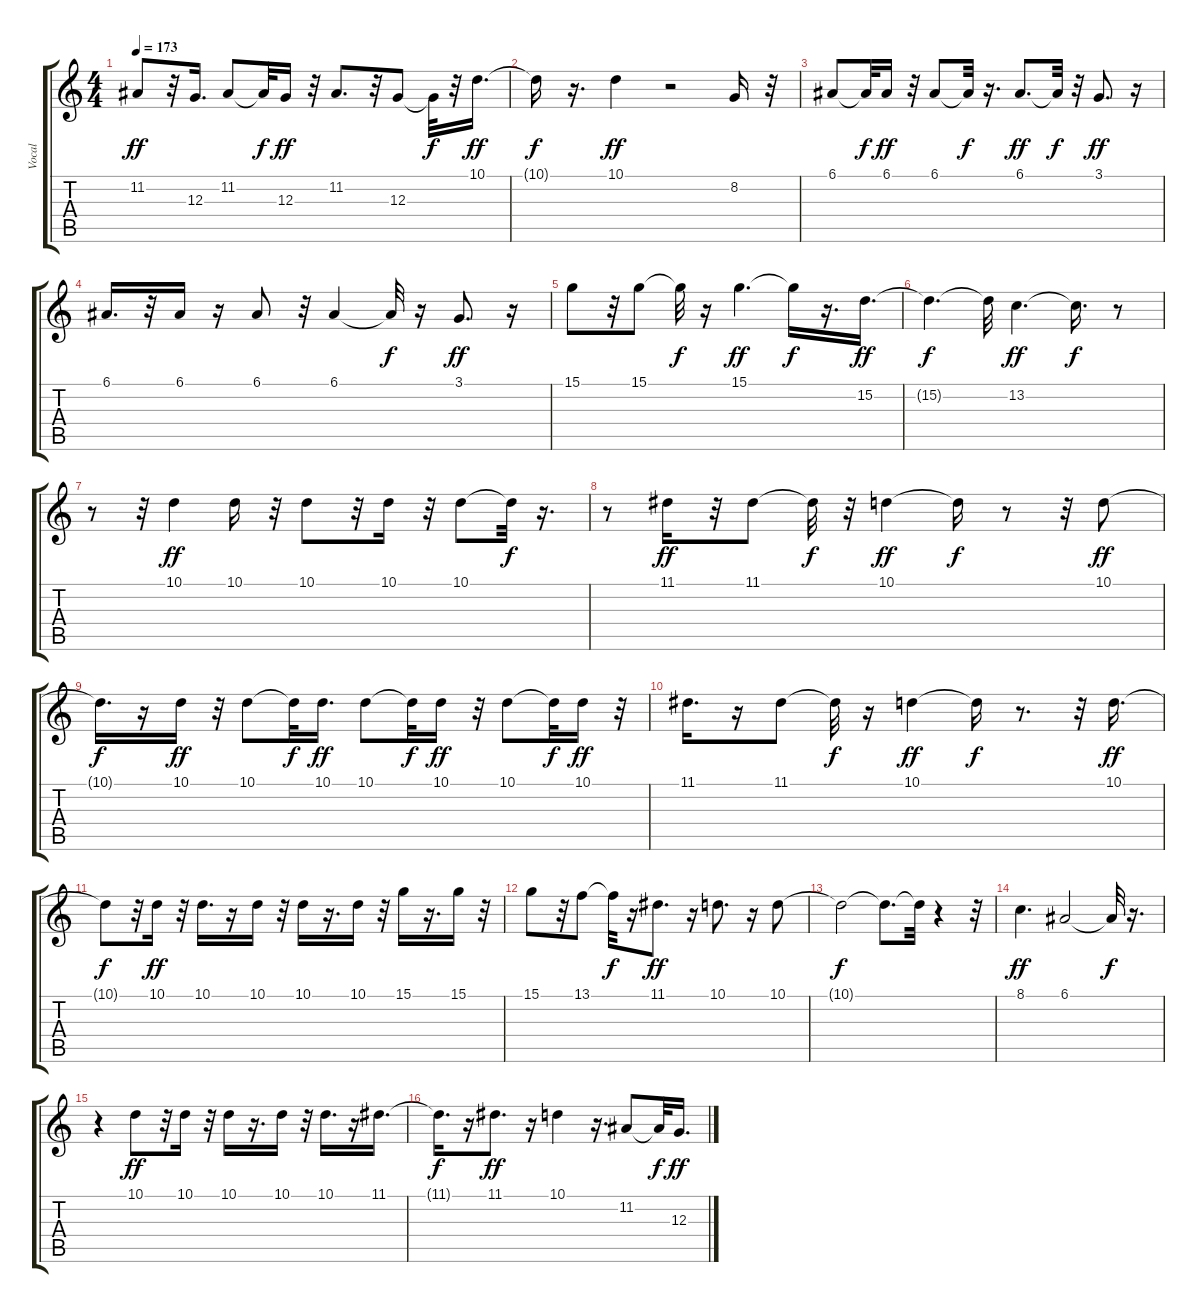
\track ("Vocal" "Vocal") {instrument lead8bassandlead}
\staff {score tabs}
\tuning (E4 B3 G3 D3 A2 E2) {hide}
\ts (4 4)
\tempo 173
\clef g2
\ks c
11.2.8{dy ff} r.32 12.3.16{d} 11.2.8 11.2{t}.32{dy f} 12.3.16{dy ff} r.32 11.2.8{d} r.32 12.3.8 12.3{t}.32{dy f} r.32 10.1.16{d dy ff} |
10.1{t}.16{dy f} r.16{d} 10.1.4{dy ff} r.2 8.2.16 r.32 |
6.1.8 6.1{t}.32{dy f} 6.1.16{dy ff} r.32 6.1.8 6.1{t}.32{dy f} r.16{d} 6.1.8{d dy ff} 6.1{t}.32{dy f} r.32 3.1.8{d dy ff} r.16 |
6.1.16{d} r.32 6.1.16 r.16 6.1.8 r.32 6.1.4 6.1{t}.32{dy f} r.16 3.1.8{d dy ff} r.16 |
15.1.8 r.32 15.1.8 15.1{t}.32{dy f} r.16 15.1.4{d dy ff} 15.1{t}.16{dy f} r.16{d} 15.2.16{d dy ff} |
15.2{t}.4{d dy f} 15.2{t}.32 13.2.4{d dy ff} 13.2{t}.16{d dy f} r.8 |
r.8 r.32 10.1.4{dy ff} 10.1.16 r.32 10.1.8 r.32 10.1.16 r.32 10.1.8 10.1{t}.32{dy f} r.16{d} |
r.8 11.1.16{dy ff} r.32 11.1.8 11.1{t}.32{dy f} r.32 10.1.4{dy ff} 10.1{t}.16{dy f} r.8 r.32 10.1.8{dy ff} |
10.1{t}.16{d dy f} r.16 10.1.16{dy ff} r.32 10.1.8 10.1{t}.32{dy f} 10.1.16{d dy ff} 10.1.8 10.1{t}.32{dy f} 10.1.16{dy ff} r.32 10.1.8 10.1{t}.32{dy f} 10.1.16{dy ff} r.32 |
11.1.16{d} r.16 11.1.8 11.1{t}.32{dy f} r.16 10.1.4{dy ff} 10.1{t}.16{dy f} r.8{d} r.32 10.1.16{d dy ff} |
10.1{t}.8{dy f} r.32 10.1.16{dy ff} r.32 10.1.16{d} r.16 10.1.16 r.32 10.1.16 r.16{d} 10.1.16 r.32 15.1.16 r.16{d} 15.1.16 r.32 |
15.1.8 r.32 13.1.8 13.1{t}.32{dy f} r.16 11.1.8{d dy ff} r.16 10.1.8{d} r.16 10.1.8 |
10.1{t}.2{dy f} 10.1{t}.8{d} 10.1{t}.32 r.4 r.32 |
8.1.4{d dy ff} 6.1.2 6.1{t}.32{dy f} r.16{d} |
r.4 10.1.8{dy ff} r.32 10.1.16 r.32 10.1.16 r.16{d} 10.1.16 r.32 10.1.16{d} r.16 11.1.16{d} |
11.1{t}.16{d dy f} r.16 11.1.8{d dy ff} r.16 10.1.4 r.16{d} 11.2.8 11.2{t}.32{dy f} 12.3.16{d dy ff}
